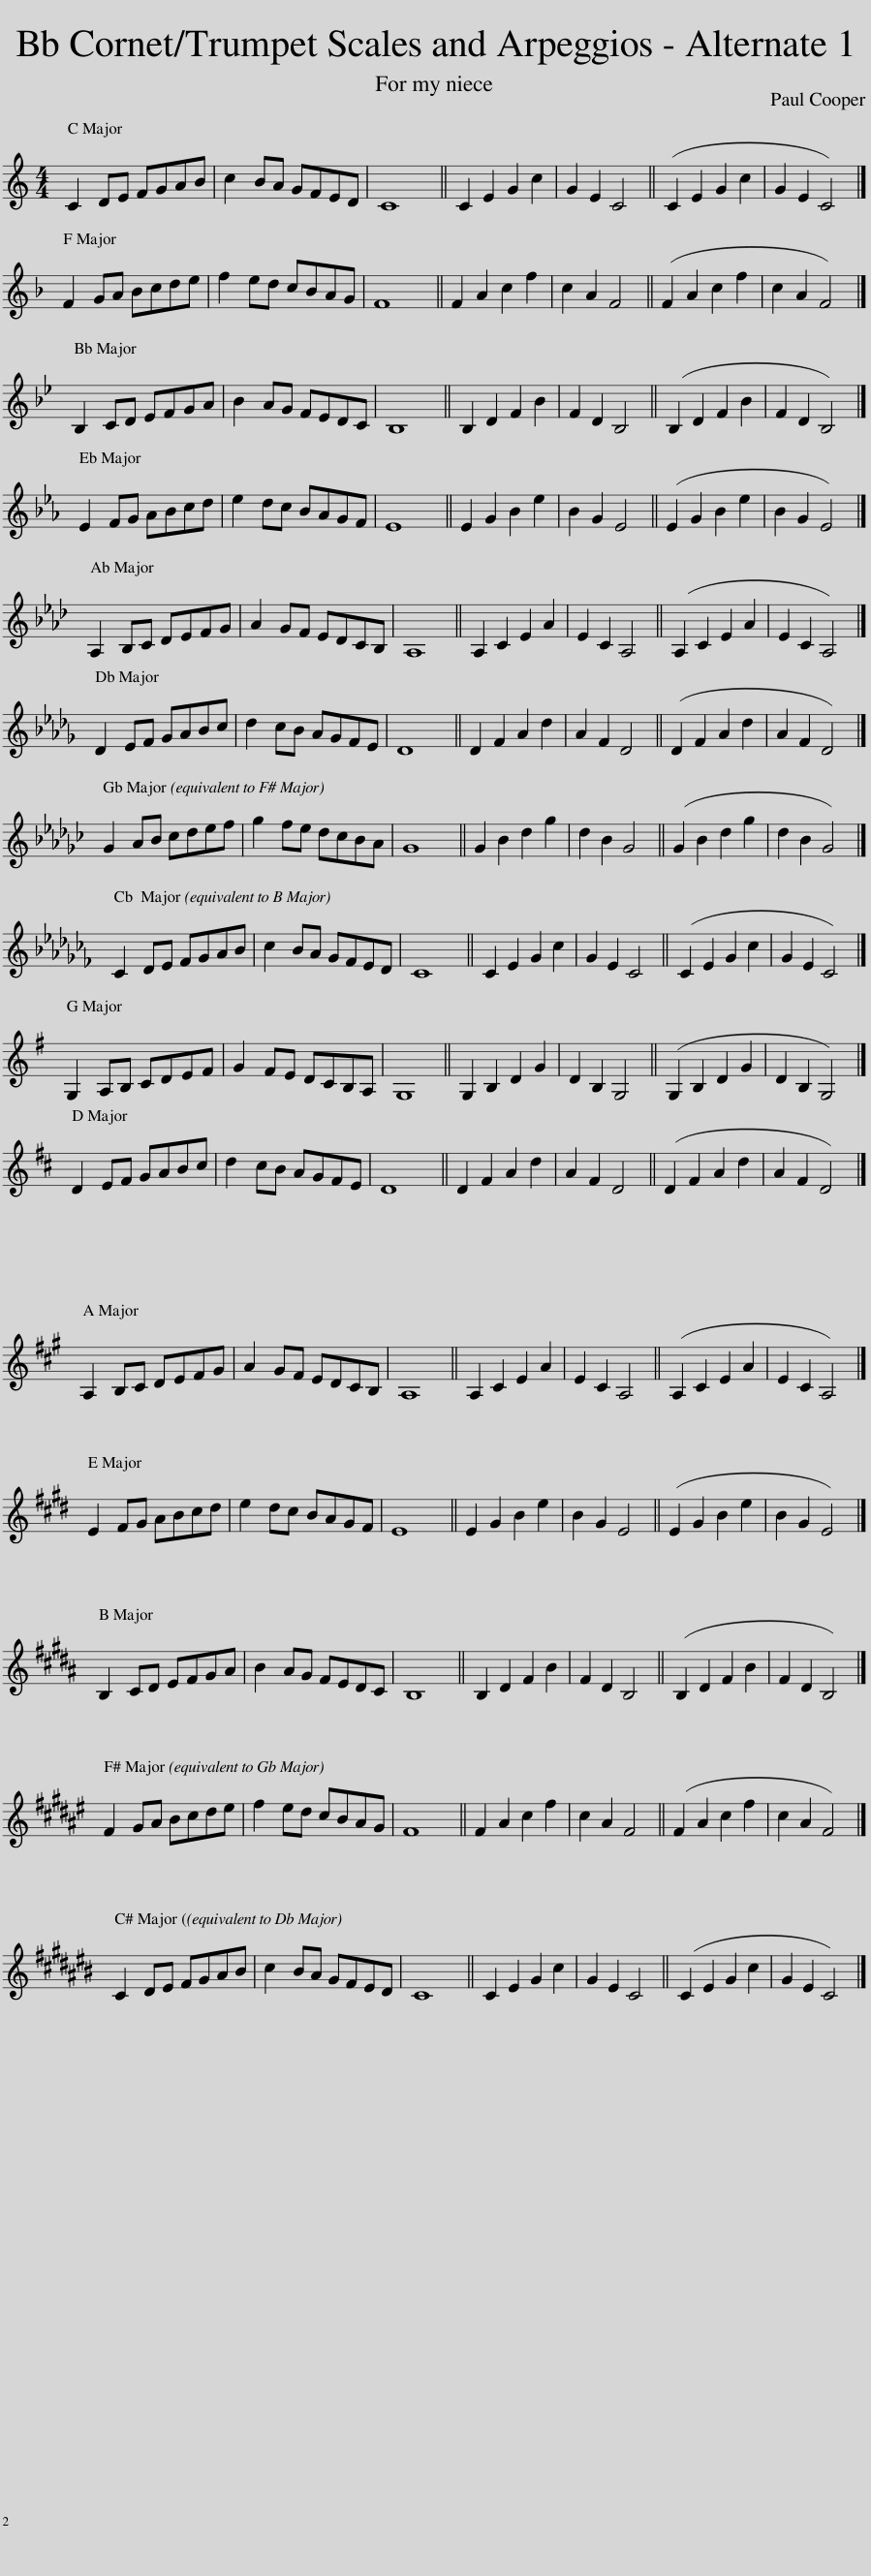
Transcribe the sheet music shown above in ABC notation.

X:1
L:1/8
M:4/4
I:linebreak $
K:none
V:1 treble transpose=-2
V:1
[K:C] D2 E^F GAB^c | d2 ^cB AG^FE | D8 || D2 ^F2 A2 d2 | A2 ^F2 D4 || %5
 (D2 ^F2 A2 d2 | A2 ^F2 D4) |]$[K:F] G2 A=B cde^f | g2 ^fe dc=BA | G8 || %10
 G2 =B2 d2 g2 | d2 =B2 G4 || (G2 =B2 d2 g2 | d2 =B2 G4) |]$[K:Bb] C2 D=E FGA=B | %15
 c2 =BA GF=ED | C8 || C2 =E2 G2 c2 | G2 =E2 C4 || (C2 =E2 G2 c2 | %20
 G2 =E2 C4) |]$[K:Eb] F2 G=A Bcd=e | f2 =ed cB=AG | F8 || F2 =A2 c2 f2 | %25
 c2 =A2 F4 || (F2 =A2 c2 f2 | c2 =A2 F4) |]$[K:Ab] B,2 C=D EFG=A | B2 =AG FE=DC | %30
 B,8 || B,2 =D2 F2 B2 | F2 =D2 B,4 || (B,2 =D2 F2 B2 | F2 =D2 B,4) |]$ %35
[K:Db] E2 F=G ABc=d | e2 =dc BA=GF | E8 || E2 =G2 B2 e2 | B2 =G2 E4 || %40
 (E2 =G2 B2 e2 | B2 =G2 E4) |]$[K:Gb] A2 B=c def=g | a2 =gf ed=cB | A8 || %45
 A2 =c2 e2 a2 | e2 =c2 A4 || (A2 =c2 e2 a2 | e2 =c2 A4) |]$[K:Cb] D2 E=F GAB=c | %50
 d2 =cB AG=FE | D8 || D2 =F2 A2 d2 | A2 =F2 D4 || (D2 =F2 A2 d2 | %55
 A2 =F2 D4) |]$[K:G] A,2 B,^C DEF^G | A2 ^GF ED^CB, | A,8 || A,2 ^C2 E2 A2 | %60
 E2 ^C2 A,4 || (A,2 ^C2 E2 A2 | E2 ^C2 A,4) |]$[K:D] E2 F^G ABc^d | e2 ^dc BA^GF | %65
 E8 || E2 ^G2 B2 e2 | B2 ^G2 E4 || (E2 ^G2 B2 e2 | B2 ^G2 E4) |]$ %70
[K:A] B,2 C^D EFG^A | B2 ^AG FE^DC | B,8 || B,2 ^D2 F2 B2 | F2 ^D2 B,4 || %75
 (B,2 ^D2 F2 B2 | F2 ^D2 B,4) |]$[K:E] F2 G^A Bcd^e | f2 ^ed cB^AG | F8 || %80
 F2 ^A2 c2 f2 | c2 ^A2 F4 || (F2 ^A2 c2 f2 | c2 ^A2 F4) |]$[K:B] C2 D^E FGA^B | %85
 c2 ^BA GF^ED | C8 || C2 ^E2 G2 c2 | G2 ^E2 C4 || (C2 ^E2 G2 c2 | %90
 G2 ^E2 C4) |]$[K:F#] G2 A^B cde^^f | g2 ^^fe dc^BA | G8 || G2 ^B2 d2 g2 | %95
 d2 ^B2 G4 || (G2 ^B2 d2 g2 | d2 ^B2 G4) |]$[K:C#] D2 E^^F GAB^^c | d2 ^^cB AG^^FE | %100
 D8 || D2 ^^F2 A2 d2 | A2 ^^F2 D4 || (D2 ^^F2 A2 d2 | A2 ^^F2 D4) |] %105
